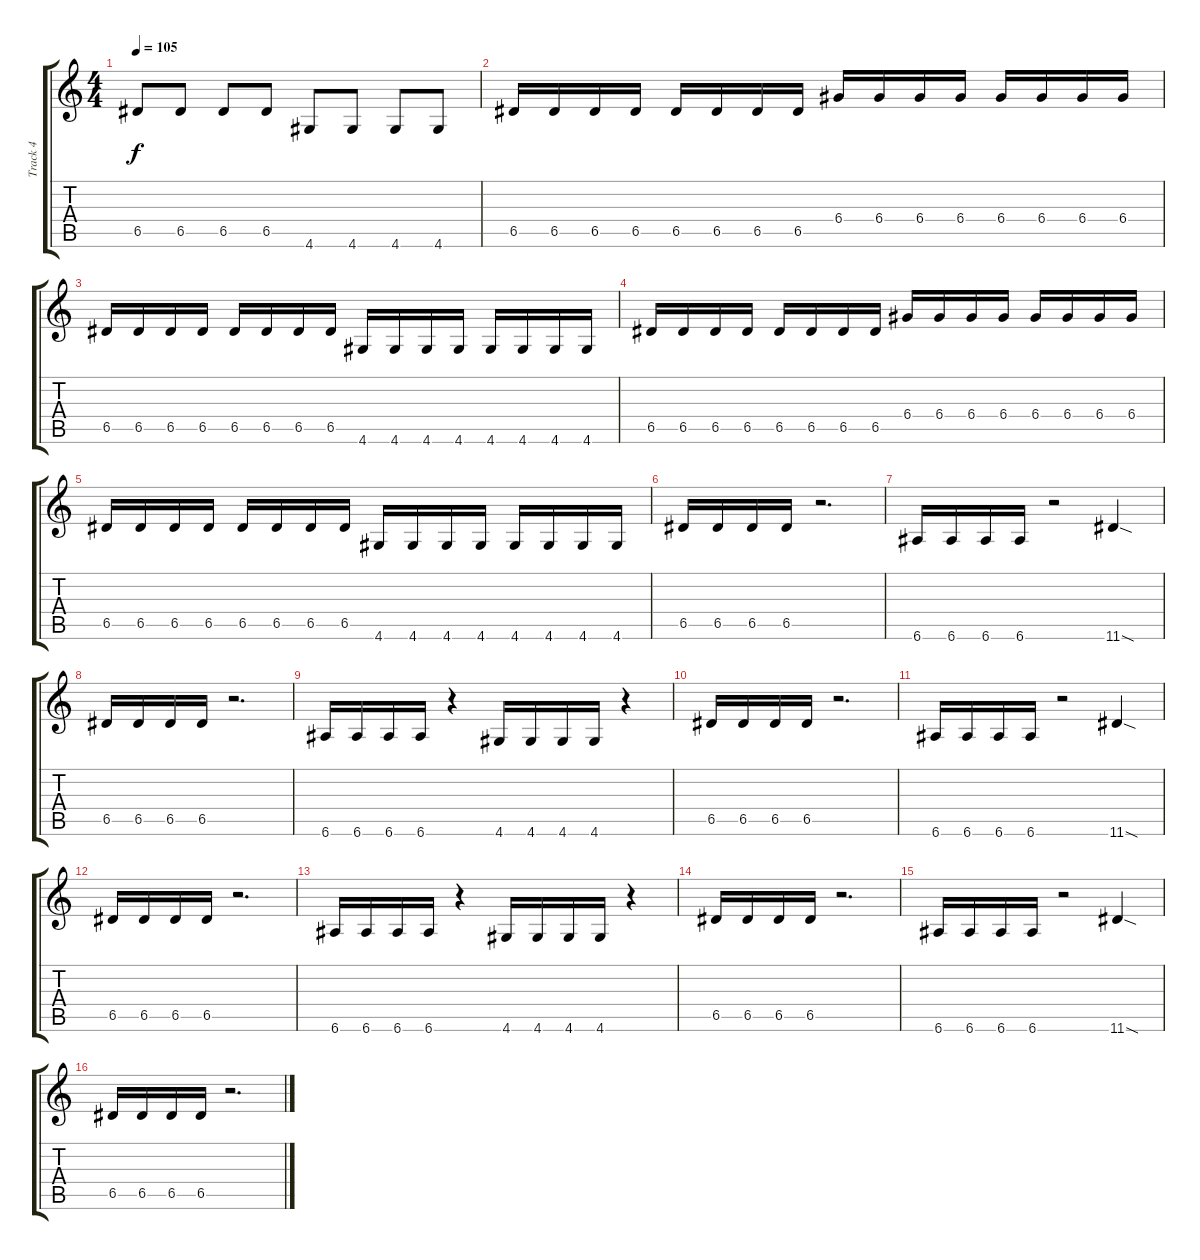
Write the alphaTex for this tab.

\track ("Track 4" "Track 4") {instrument electricbasspick}
\staff {score tabs}
\tuning (E4 B3 G3 D3 A2 E2) {hide}
\ts (4 4)
\tempo 105
\clef g2
\ks c
6.5.8{dy f} 6.5.8 6.5.8 6.5.8 4.6.8 4.6.8 4.6.8 4.6.8 |
6.5.16 6.5.16 6.5.16 6.5.16 6.5.16 6.5.16 6.5.16 6.5.16 6.4.16 6.4.16 6.4.16 6.4.16 6.4.16 6.4.16 6.4.16 6.4.16 |
6.5.16 6.5.16 6.5.16 6.5.16 6.5.16 6.5.16 6.5.16 6.5.16 4.6.16 4.6.16 4.6.16 4.6.16 4.6.16 4.6.16 4.6.16 4.6.16 |
6.5.16 6.5.16 6.5.16 6.5.16 6.5.16 6.5.16 6.5.16 6.5.16 6.4.16 6.4.16 6.4.16 6.4.16 6.4.16 6.4.16 6.4.16 6.4.16 |
6.5.16 6.5.16 6.5.16 6.5.16 6.5.16 6.5.16 6.5.16 6.5.16 4.6.16 4.6.16 4.6.16 4.6.16 4.6.16 4.6.16 4.6.16 4.6.16 |
6.5.16 6.5.16 6.5.16 6.5.16 r.2{d} |
6.6.16 6.6.16 6.6.16 6.6.16 r.2 11.6{sod}.4 |
6.5.16 6.5.16 6.5.16 6.5.16 r.2{d} |
6.6.16 6.6.16 6.6.16 6.6.16 r.4 4.6.16 4.6.16 4.6.16 4.6.16 r.4 |
6.5.16 6.5.16 6.5.16 6.5.16 r.2{d} |
6.6.16 6.6.16 6.6.16 6.6.16 r.2 11.6{sod}.4 |
6.5.16 6.5.16 6.5.16 6.5.16 r.2{d} |
6.6.16 6.6.16 6.6.16 6.6.16 r.4 4.6.16 4.6.16 4.6.16 4.6.16 r.4 |
6.5.16 6.5.16 6.5.16 6.5.16 r.2{d} |
6.6.16 6.6.16 6.6.16 6.6.16 r.2 11.6{sod}.4 |
6.5.16 6.5.16 6.5.16 6.5.16 r.2{d}
